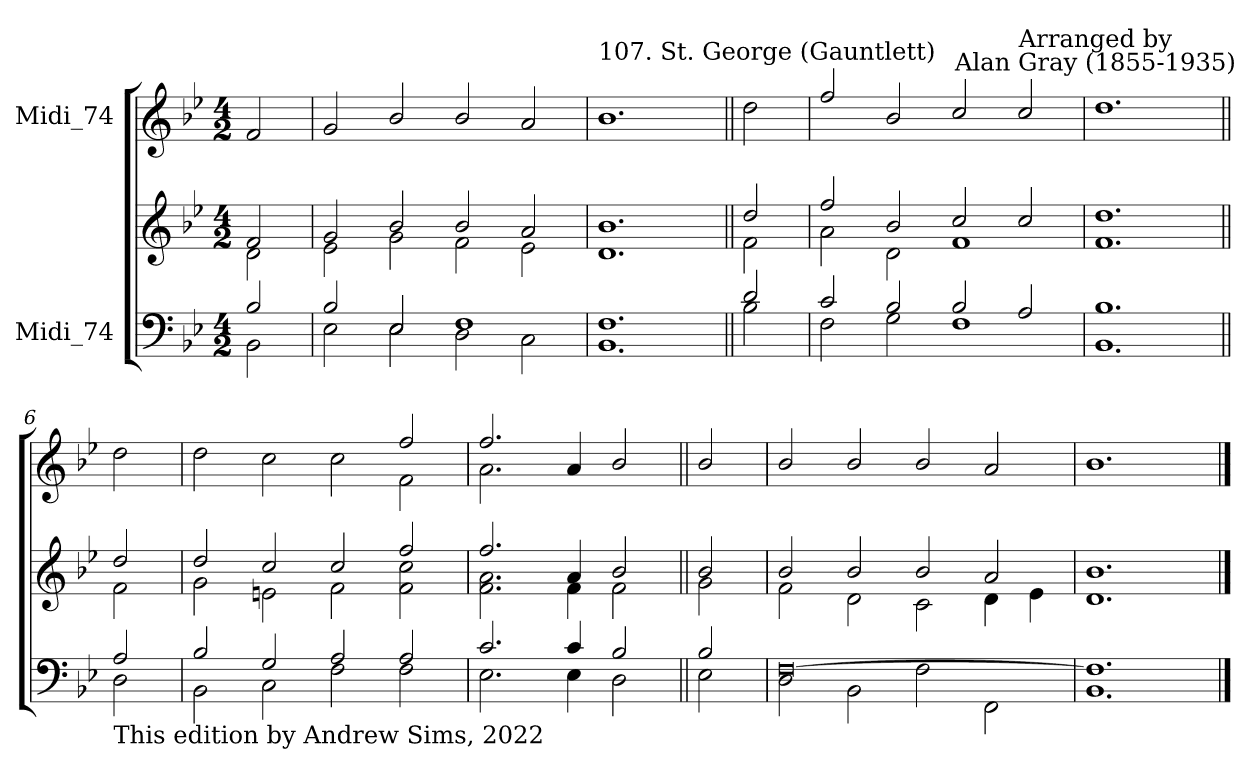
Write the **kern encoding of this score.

**kern	**kern	**kern
*part2	*part2	*part1
*staff3	*staff2	*staff1
*I"Midi_74	*	*I"Midi_74
*clefF4	*clefG2	*clefG2
*k[b-e-]	*k[b-e-]	*k[b-e-]
*B-:	*B-:	*B-:
*M4/2	*M4/2	*M4/2
=	=	=
*^	*^	*^
*	*^	*	*^	*	*
2B-/	2ryy	2BB-\	2f/	2ryy	2d\	2f	2ryy
=1	=1	=1	=1	=1	=1	=1	=1
2B-/	0ryy	2E-\	2g/	0ryy	2e-\	2g	0ryy
2E-/	.	2E-\	2b-/	.	2g\	2b-/	.
1F/	.	2D\	2b-/	.	2f\	2b-/	.
.	.	2C\	2a/	.	2e-\	2a	.
=2	=2	=2	=2	=2	=2	=2	=2
!	!	!	!	!	!	!LO:TX:a:t=107. St. George (Gauntlett)	!
1.F/	1.ryy	1.BB-\	1.b-/	1.ryy	1.d\	1.b-	1.ryy
=3||	=3||	=3||	=3||	=3||	=3||	=3||	=3||
2d/	2ryy	2B-\	2dd/	2ryy	2f\	2dd	2ryy
=4	=4	=4	=4	=4	=4	=4	=4
2c/	0ryy	2F\	2ff/	0ryy	2a\	2ff	0ryy
2B-/	.	2G\	2b-/	.	2d\	2b-	.
2B-/	.	1F\	2cc/	.	1f\	2cc	.
2A/	.	.	2cc/	.	.	2cc	.
=5	=5	=5	=5	=5	=5	=5	=5
!	!	!	!	!	!	!LO:TX:a:cj:t=Arranged by\nAlan Gray (1855-1935)	!
1.B-/	1.ryy	1.BB-\	1.dd/	1.ryy	1.f\	1.dd	1.ryy
!!LO:LB:g=z	!!
=6||	=6||	=6||	=6||	=6||	=6||	=6||	=6||
!LO:TX:b:t=This edition by Andrew Sims, 2022	!	!	!	!	!	!	!
2A/	2ryy	2D\	2dd/	2ryy	2f\	2dd	2ryy
=7	=7	=7	=7	=7	=7	=7	=7
2B-/	0ryy	2BB-\	2dd/	0ryy	2g\	2dd	1.ryy
2G/	.	2C\	2cc/	.	2en\	2cc	.
2A/	.	2F\	2cc/	.	2f\	2cc	.
2A/	.	2F\	2ff/	.	2f\ 2cc\	2ff	2f\
=8	=8	=8	=8	=8	=8	=8	=8
2.c/	1.ryy	2.E-\	2.ff/	1.ryy	2.f\ 2.a\	2.ff	2.a\
4c/	.	4E-\	4a/	.	4f\	4a	2.ryy
2B-/	.	2D\	2b-/	.	2f\	2b-/	.
=9||	=9||	=9||	=9||	=9||	=9||	=9||	=9||
2B-/	2ryy	2E-\	2b-/	2ryy	2g\	2b-/	2ryy
=10	=10	=10	=10	=10	=10	=10	=10
[0F/	0ryy	2D\	2b-/	0ryy	2f\	2b-/	0ryy
.	.	2BB-\	2b-/	.	2d\	2b-/	.
.	.	2F\	2b-/	.	2c\	2b-/	.
.	.	2FF\	2a/	.	4d\	2a	.
.	.	.	.	.	4e-\	.	.
=11	=11	=11	=11	=11	=11	=11	=11
1.F/]	1.ryy	1.BB-\	1.b-/	1.ryy	1.d\	1.b-	1.ryy
*v	*v	*v	*	*	*	*v	*v
*	*v	*v	*v	*
==	==	==
*-	*-	*-
